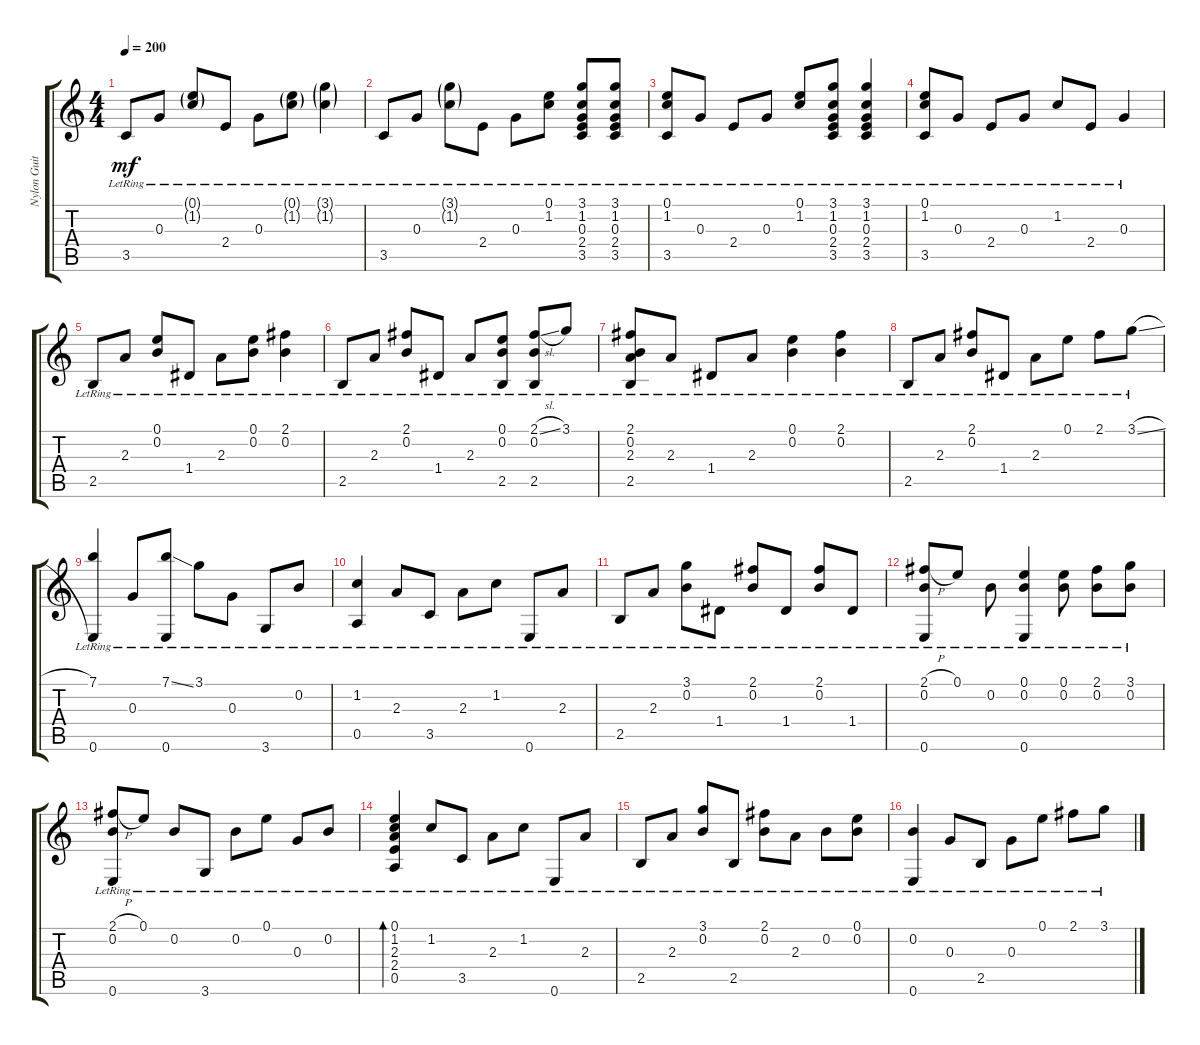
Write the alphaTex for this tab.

\track ("Nylon Guitar" "Nylon Guit") {instrument acousticguitarnylon}
\staff {score tabs}
\tuning (E4 B3 G3 D3 A2 E2) {hide}
\ts (4 4)
\tempo 200
\clef g2
\ks c
3.5{lr}.8{dy mf} 0.3{lr}.8 (0.1{g lr} 1.2{g lr}).8 2.4{lr}.8 0.3{lr}.8 (0.1{g lr} 1.2{g lr}).8 (3.1{g lr} 1.2{g lr}).4 |
3.5{lr}.8 0.3{lr}.8 (3.1{g lr} 1.2{g lr}).8 2.4{lr}.8 0.3{lr}.8 (0.1{lr} 1.2{lr}).8 (3.1{lr} 1.2{lr} 0.3{lr} 2.4{lr} 3.5{lr}).8 (3.1{lr} 1.2{lr} 0.3{lr} 2.4{lr} 3.5{lr}).8 |
(0.1{lr} 1.2{lr} 3.5{lr}).8 0.3{lr}.8 2.4{lr}.8 0.3{lr}.8 (0.1{lr} 1.2{lr}).8 (3.1{lr} 1.2{lr} 0.3{lr} 2.4{lr} 3.5{lr}).8 (3.1{lr} 1.2{lr} 0.3{lr} 2.4{lr} 3.5{lr}).4 |
(0.1{lr} 1.2{lr} 3.5{lr}).8 0.3{lr}.8 2.4{lr}.8 0.3{lr}.8 1.2{lr}.8 2.4{lr}.8 0.3{lr}.4 |
2.5{lr}.8 2.3{lr}.8 (0.1{lr} 0.2{lr}).8 1.4{lr}.8 2.3{lr}.8 (0.1{lr} 0.2{lr}).8 (2.1{lr} 0.2{lr}).4 |
2.5{lr}.8 2.3{lr}.8 (2.1{lr} 0.2{lr}).8 1.4{lr}.8 2.3{lr}.8 (0.1{lr} 0.2{lr} 2.5{lr}).8 (2.1{sl lr} 0.2{lr} 2.5{lr}).8 3.1{lr}.8 |
(2.1{lr} 0.2{lr} 2.3{lr} 2.5{lr}).8 2.3{lr}.8 1.4{lr}.8 2.3{lr}.8 (0.1{lr} 0.2{lr}).4 (2.1{lr} 0.2{lr}).4 |
2.5{lr}.8 2.3{lr}.8 (2.1{lr} 0.2{lr}).8 1.4{lr}.8 2.3{lr}.8 0.1{lr}.8 2.1{lr}.8 3.1{sl lr}.8 |
(7.1{lr} 0.6{lr}).4 0.3{lr}.8 (7.1{ss lr} 0.6{lr}).8 3.1{lr}.8 0.3{lr}.8 3.6{lr}.8 0.2{lr}.8 |
(1.2{lr} 0.5{lr}).4 2.3{lr}.8 3.5{lr}.8 2.3{lr}.8 1.2{lr}.8 0.6{lr}.8 2.3{lr}.8 |
2.5{lr}.8 2.3{lr}.8 (3.1{lr} 0.2{lr}).8 1.4{lr}.8 (2.1{lr} 0.2{lr}).8 1.4{lr}.8 (2.1{lr} 0.2{lr}).8 1.4{lr}.8 |
(2.1{h lr} 0.2{lr} 0.6{lr}).8 0.1{lr}.8 0.2{lr}.8 (0.1{lr} 0.2{lr} 0.6{lr}).4 (0.1{lr} 0.2{lr}).8 (2.1{lr} 0.2{lr}).8 (3.1{lr} 0.2{lr}).8 |
(2.1{h lr} 0.2{lr} 0.6{lr}).8 0.1{lr}.8 0.2{lr}.8 3.6{lr}.8 0.2{lr}.8 0.1{lr}.8 0.3{lr}.8 0.2{lr}.8 |
(0.1{lr} 1.2{lr} 2.3{lr} 2.4{lr} 0.5{lr}).4{bd 240} 1.2{lr}.8 3.5{lr}.8 2.3{lr}.8 1.2{lr}.8 0.6{lr}.8 2.3{lr}.8 |
2.5{lr}.8 2.3{lr}.8 (3.1{lr} 0.2{lr}).8 2.5{lr}.8 (2.1{lr} 0.2{lr}).8 2.3{lr}.8 0.2{lr}.8 (0.1{lr} 0.2{lr}).8 |
(0.2{lr} 0.6{lr}).4 0.3{lr}.8 2.5{lr}.8 0.3{lr}.8 0.1{lr}.8 2.1{lr}.8 3.1{ss lr}.8
